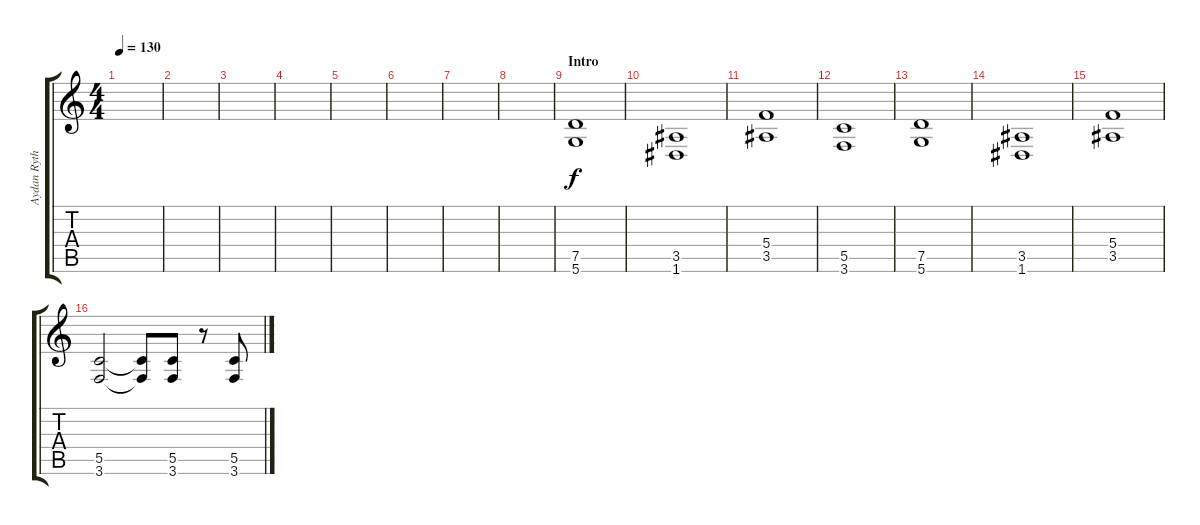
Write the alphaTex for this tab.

\track ("Aydan Rythm" "Aydan Ryth") {instrument distortionguitar}
\staff {score tabs}
\tuning (D4 A3 F3 C3 G2 D2) {hide}
\ts (4 4)
\tempo 130
\clef g2
\ks c
|
|
|
|
|
|
|
|
\section ("" "Intro")
(7.5 5.6).1 |
(3.5 1.6).1 |
(5.4 3.5).1 |
(5.5 3.6).1 |
(7.5 5.6).1 |
(3.5 1.6).1 |
(5.4 3.5).1 |
(5.5 3.6).2 (5.5{t} 3.6{t}).8 (5.5 3.6).8 r.8 (5.5 3.6).8
